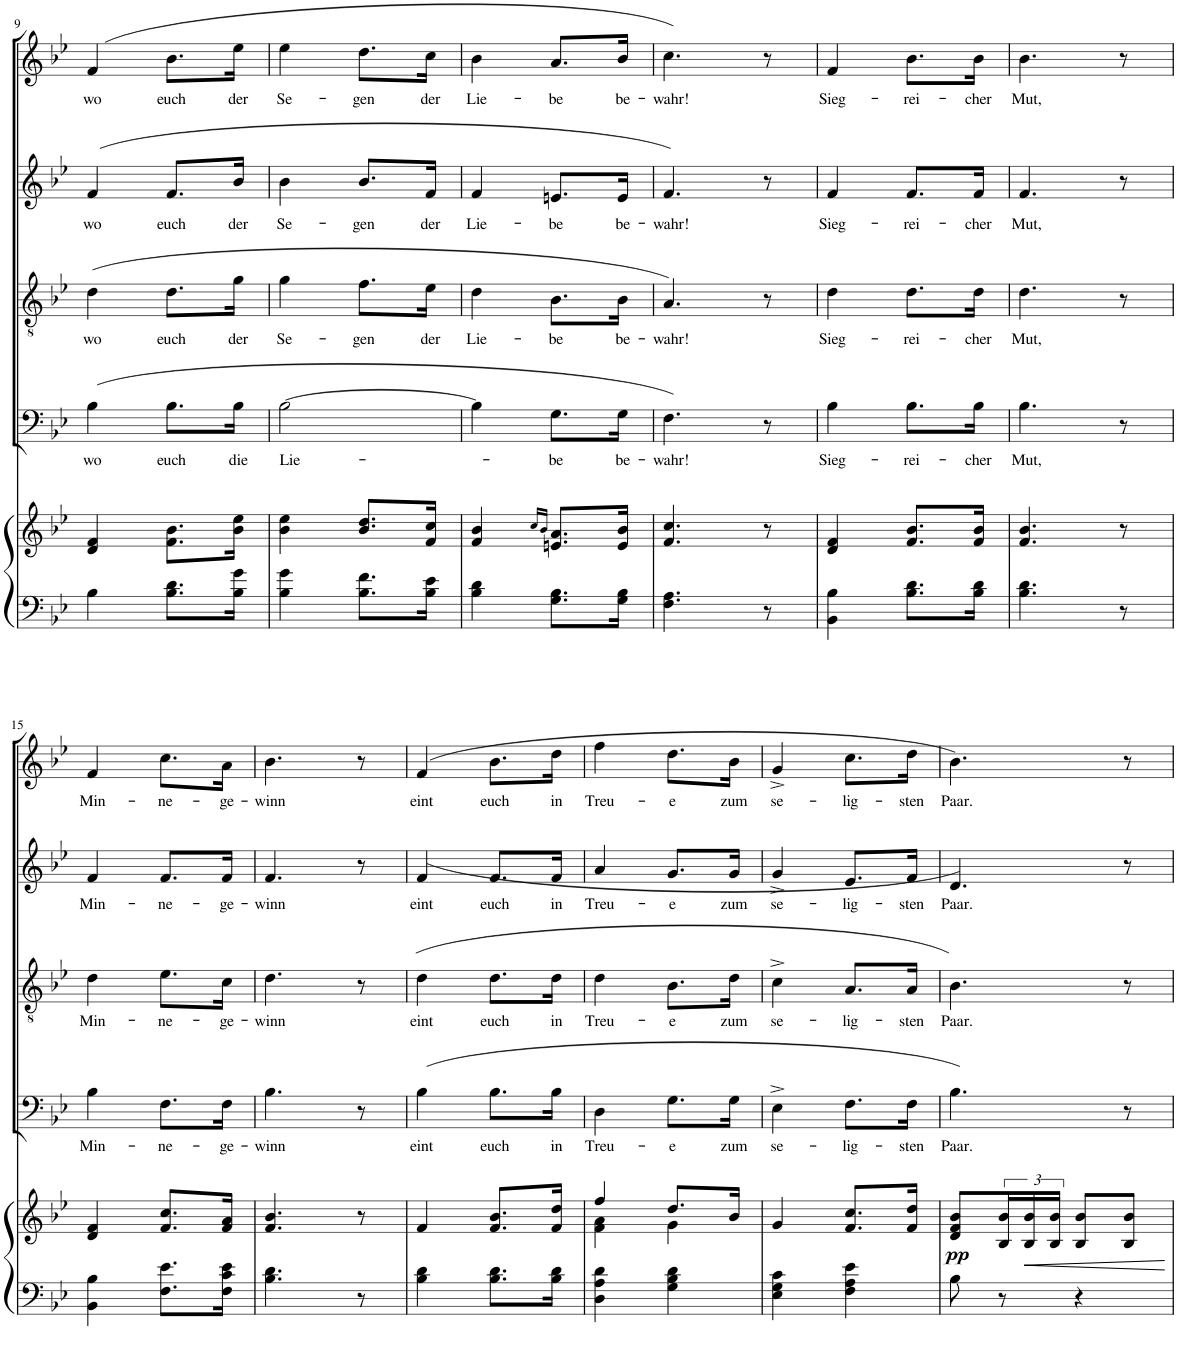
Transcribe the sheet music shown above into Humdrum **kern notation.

**kern	**kern	**dynam	**kern	**text	**kern	**text	**kern	**text	**kern	**text
*part5	*part5	*part5	*part4	*part4	*part3	*part3	*part2	*part2	*part1	*part1
*staff6	*staff5	*staff5/6	*staff4	*staff4	*staff3	*staff3	*staff2	*staff2	*staff1	*staff1
*I"Piano	*	*	*I"Bass	*	*I"Tenor	*	*I"Alto	*	*I"Soprano	*
!!LO:PB:g=z
*clefF4	*clefG2	*	*clefF4	*	*clefGv2	*	*clefG2	*	*clefG2	*
*	*	*	*Trd1c2	*	*Trd1c2	*	*Trd1c2	*	*Trd1c2	*
*k[b-e-]	*k[b-e-]	*	*k[b-e-]	*	*k[b-e-]	*	*k[b-e-]	*	*k[b-e-]	*
*M2/4	*M2/4	*	*M2/4	*	*M2/4	*	*M2/4	*	*M2/4	*
=9	=9	=9	=9	=9	=9	=9	=9	=9	=9	=9
!	!	!	!	!LO:LY:b	!	!LO:LY:b	!	!LO:LY:b	!	!LO:LY:b
4B-\	4d/ 4f/	.	(4B-\	wo	(4d\	wo	(4f/	wo	(4f/	wo
!	!	!	!	!LO:LY:b	!	!LO:LY:b	!	!LO:LY:b	!	!LO:LY:b
8.B-\ 8.d\L	8.f\ 8.b-\L	.	8.B-\L	euch	8.d\L	euch	8.f/L	euch	8.b-\L	euch
!	!	!	!	!LO:LY:b	!	!LO:LY:b	!	!LO:LY:b	!	!LO:LY:b
16B-\ 16g\Jk	16b-\ 16ee-\Jk	.	16B-\Jk	die	16g\Jk	der	16b-/Jk	der	16ee-\Jk	der
=10	=10	=10	=10	=10	=10	=10	=10	=10	=10	=10
!	!	!	!	!LO:LY:b	!	!LO:LY:b	!	!LO:LY:b	!	!LO:LY:b
4B-\ 4g\	4b-\ 4ee-\	.	[2B-\	Lie-	4g\	Se-	4b-\	Se-	4ee-\	Se-
!	!	!	!	!	!	!LO:LY:b	!	!LO:LY:b	!	!LO:LY:b
8.B-\ 8.f\L	8.b-/ 8.dd/L	.	.	.	8.f\L	-gen	8.b-/L	-gen	8.dd\L	-gen
!	!	!	!	!	!	!LO:LY:b	!	!LO:LY:b	!	!LO:LY:b
16B-\ 16e-\Jk	16f/ 16cc/Jk	.	.	.	16e-\Jk	der	16f/Jk	der	16cc\Jk	der
=11	=11	=11	=11	=11	=11	=11	=11	=11	=11	=11
!	!	!	!	!	!	!LO:LY:b	!	!LO:LY:b	!	!LO:LY:b
4B-\ 4d\	4f/ 4b-/	.	4B-\]	.	4d\	Lie-	4f/	Lie-	4b-\	Lie-
.	16qcc/LL	.	.	.	.	.	.	.	.	.
.	16qb-/JJ	.	.	.	.	.	.	.	.	.
!	!	!	!	!LO:LY:b	!	!LO:LY:b	!	!LO:LY:b	!	!LO:LY:b
8.G\ 8.B-\L	8.en/ 8.a/L	.	8.G\L	-be	8.B-\L	-be	8.en/L	-be	8.a/L	-be
!	!	!	!	!LO:LY:b	!	!LO:LY:b	!	!LO:LY:b	!	!LO:LY:b
16G\ 16B-\Jk	16e/ 16b-/Jk	.	16G\Jk	be-	16B-\Jk	be-	16e/Jk	be-	16b-/Jk	be-
=12	=12	=12	=12	=12	=12	=12	=12	=12	=12	=12
!	!	!	!	!LO:LY:b	!	!LO:LY:b	!	!LO:LY:b	!	!LO:LY:b
4.F\ 4.A\	4.f/ 4.cc/	.	4.F\)	-wahr!	4.A/)	-wahr!	4.f/)	-wahr!	4.cc\)	-wahr!
8r	8r	.	8r	.	8r	.	8r	.	8r	.
=13	=13	=13	=13	=13	=13	=13	=13	=13	=13	=13
!	!	!	!	!LO:LY:b	!	!LO:LY:b	!	!LO:LY:b	!	!LO:LY:b
4BB-\ 4B-\	4d/ 4f/	.	4B-\	Sieg-	4d\	Sieg-	4f/	Sieg-	4f/	Sieg-
!	!	!	!	!LO:LY:b	!	!LO:LY:b	!	!LO:LY:b	!	!LO:LY:b
8.B-\ 8.d\L	8.f/ 8.b-/L	.	8.B-\L	-rei-	8.d\L	-rei-	8.f/L	-rei-	8.b-\L	-rei-
!	!	!	!	!LO:LY:b	!	!LO:LY:b	!	!LO:LY:b	!	!LO:LY:b
16B-\ 16d\Jk	16f/ 16b-/Jk	.	16B-\Jk	-cher	16d\Jk	-cher	16f/Jk	-cher	16b-\Jk	-cher
=14	=14	=14	=14	=14	=14	=14	=14	=14	=14	=14
!	!	!	!	!LO:LY:b	!	!LO:LY:b	!	!LO:LY:b	!	!LO:LY:b
4.B-\ 4.d\	4.f/ 4.b-/	.	4.B-\	Mut,	4.d\	Mut,	4.f/	Mut,	4.b-\	Mut,
8r	8r	.	8r	.	8r	.	8r	.	8r	.
!!LO:LB:g=z
=15	=15	=15	=15	=15	=15	=15	=15	=15	=15	=15
!	!	!	!	!LO:LY:b	!	!LO:LY:b	!	!LO:LY:b	!	!LO:LY:b
4BB-\ 4B-\	4d/ 4f/	.	4B-\	Min-	4d\	Min-	4f/	Min-	4f/	Min-
!	!	!	!	!LO:LY:b	!	!LO:LY:b	!	!LO:LY:b	!	!LO:LY:b
8.F\ 8.e-\L	8.f/ 8.cc/L	.	8.F\L	-ne-	8.e-\L	-ne-	8.f/L	-ne-	8.cc\L	-ne-
!	!	!	!	!LO:LY:b	!	!LO:LY:b	!	!LO:LY:b	!	!LO:LY:b
16F\ 16c\ 16e-\Jk	16f/ 16a/Jk	.	16F\Jk	-ge-	16c\Jk	-ge-	16f/Jk	-ge-	16a\Jk	-ge-
=16	=16	=16	=16	=16	=16	=16	=16	=16	=16	=16
!	!	!	!	!LO:LY:b	!	!LO:LY:b	!	!LO:LY:b	!	!LO:LY:b
4.B-\ 4.d\	4.f/ 4.b-/	.	4.B-\	-winn	4.d\	-winn	4.f/	-winn	4.b-\	-winn
8r	8r	.	8r	.	8r	.	8r	.	8r	.
=17	=17	=17	=17	=17	=17	=17	=17	=17	=17	=17
!	!	!	!	!LO:LY:b	!	!LO:LY:b	!	!LO:LY:b	!	!LO:LY:b
4B-\ 4d\	4f/	.	(4B-\	eint	(4d\	eint	(4f/	eint	(4f/	eint
!	!	!	!	!LO:LY:b	!	!LO:LY:b	!	!LO:LY:b	!	!LO:LY:b
8.B-\ 8.d\L	8.f/ 8.b-/L	.	8.B-\L	euch	8.d\L	euch	8.f/L	euch	8.b-\L	euch
!	!	!	!	!LO:LY:b	!	!LO:LY:b	!	!LO:LY:b	!	!LO:LY:b
16B-\ 16d\Jk	16f/ 16dd/Jk	.	16B-\Jk	in	16d\Jk	in	16f/Jk	in	16dd\Jk	in
=18	=18	=18	=18	=18	=18	=18	=18	=18	=18	=18
*	*^	*	*	*	*	*	*	*	*	*
!	!	!	!	!	!LO:LY:b	!	!LO:LY:b	!	!LO:LY:b	!	!LO:LY:b
4D\ 4A\ 4d\	4ff/	4f\ 4a\	.	4D\	Treu-	4d\	Treu-	4a/	Treu-	4ff\	Treu-
!	!	!	!	!	!LO:LY:b	!	!LO:LY:b	!	!LO:LY:b	!	!LO:LY:b
4G\ 4B-\ 4d\	8.dd/L	4g\	.	8.G\L	-e	8.B-\L	-e	8.g/L	-e	8.dd\L	-e
!	!	!	!	!	!LO:LY:b	!	!LO:LY:b	!	!LO:LY:b	!	!LO:LY:b
.	16b-/Jk	.	.	16G\Jk	zum	16d\Jk	zum	16g/Jk	zum	16b-\Jk	zum
*	*v	*v	*	*	*	*	*	*	*	*	*
=19	=19	=19	=19	=19	=19	=19	=19	=19	=19	=19
!	!	!	!	!LO:LY:b	!	!LO:LY:b	!	!LO:LY:b	!	!LO:LY:b
4E-\ 4G\ 4c\	4g/	.	4E-^\	se-	4c^\	se-	4g^/	se-	4g^/	se-
!	!	!	!	!LO:LY:b	!	!LO:LY:b	!	!LO:LY:b	!	!LO:LY:b
4F\ 4A\ 4e-\	8.f/ 8.cc/L	.	8.F\L	-lig-	8.A/L	-lig-	8.e-/L	-lig-	8.cc\L	-lig-
!	!	!	!	!LO:LY:b	!	!LO:LY:b	!	!LO:LY:b	!	!LO:LY:b
.	16f/ 16dd/Jk	.	16F\Jk	-sten	16A/Jk	-sten	16f/Jk	-sten	16dd\Jk	-sten
=20	=20	=20	=20	=20	=20	=20	=20	=20	=20	=20
!	!	!LO:DY:b	!	!LO:LY:b	!	!LO:LY:b	!	!LO:LY:b	!	!LO:LY:b
8B-\	8d/ 8f/ 8b-/L	pp	4.B-\)	Paar.	4.B-\)	Paar.	4.d/)	Paar.	4.b-\)	Paar.
8r	24B-/ 24b-/L	.	.	.	.	.	.	.	.	.
!	!	!LO:HP:b	!	!	!	!	!	!	!	!
.	24B-/ 24b-/	<	.	.	.	.	.	.	.	.
.	24B-/ 24b-/JJ	.	.	.	.	.	.	.	.	.
4r	8B-/ 8b-/L	.	.	.	.	.	.	.	.	.
.	8B-/ 8b-/J	.	8r	.	8r	.	8r	.	8r	.
.	.	[	.	.	.	.	.	.	.	.
=	=	=	=	=	=	=	=	=	=	=
*-	*-	*-	*-	*-	*-	*-	*-	*-	*-	*-
